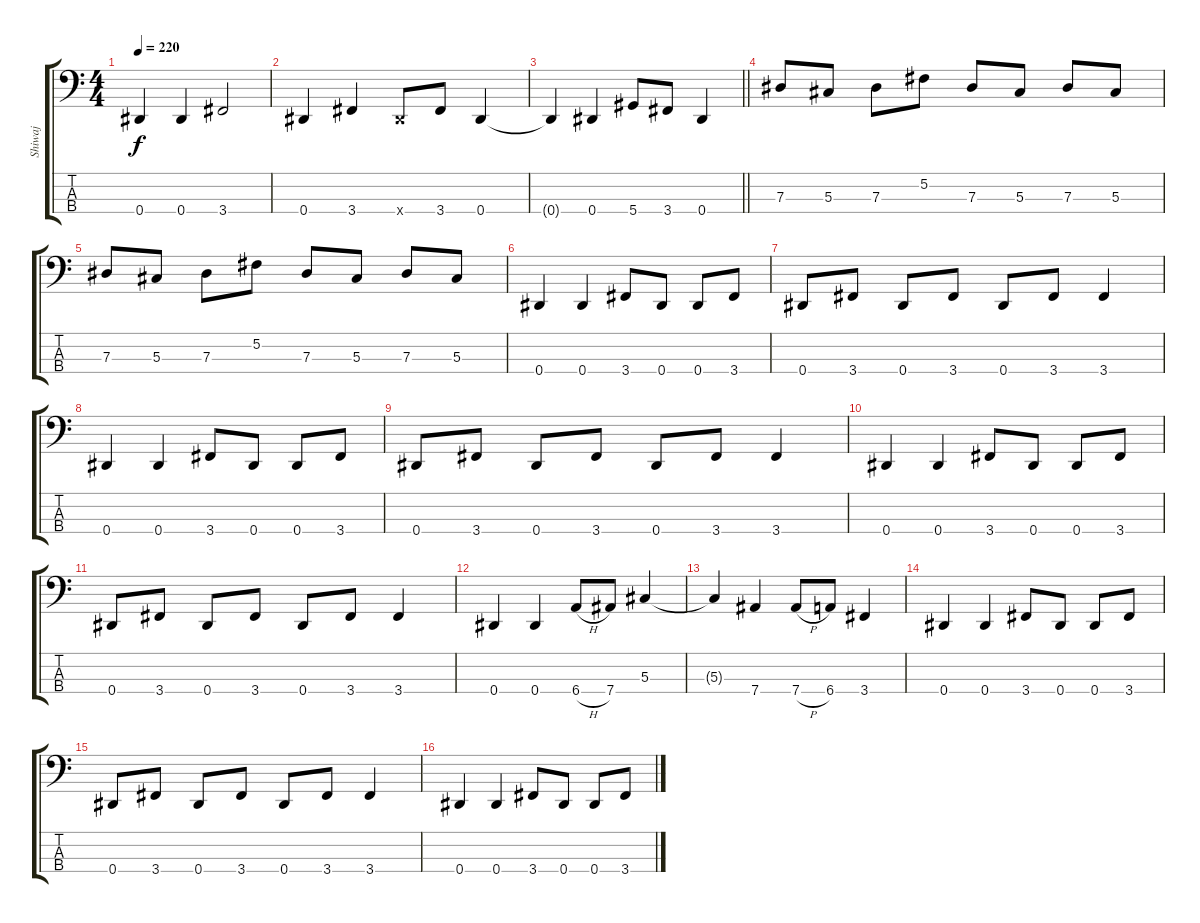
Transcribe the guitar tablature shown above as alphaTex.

\track ("Shiwaj" "Shiwaj") {instrument electricbasspick}
\staff {score tabs}
\tuning (Gb2 Db2 Ab1 Eb1) {hide}
\ts (4 4)
\tempo 220
\clef f4
\ks c
0.4{t}.4{dy f} 0.4.4 3.4.2 |
0.4.4 3.4.4 0.4{x}.8 3.4.8 0.4.4 |
\barLineRight lightlight
0.4{t}.4 0.4.4 5.4.8 3.4.8 0.4.4 |
7.3.8 5.3.8 7.3.8 5.2.8 7.3.8 5.3.8 7.3.8 5.3.8 |
7.3.8 5.3.8 7.3.8 5.2.8 7.3.8 5.3.8 7.3.8 5.3.8 |
0.4.4 0.4.4 3.4.8 0.4.8 0.4.8 3.4.8 |
0.4.8 3.4.8 0.4.8 3.4.8 0.4.8 3.4.8 3.4.4 |
0.4.4 0.4.4 3.4.8 0.4.8 0.4.8 3.4.8 |
0.4.8 3.4.8 0.4.8 3.4.8 0.4.8 3.4.8 3.4.4 |
0.4.4 0.4.4 3.4.8 0.4.8 0.4.8 3.4.8 |
0.4.8 3.4.8 0.4.8 3.4.8 0.4.8 3.4.8 3.4.4 |
0.4.4 0.4.4 6.4{h}.8 7.4.8 5.3.4 |
5.3{t}.4 7.4.4 7.4{h}.8 6.4.8 3.4.4 |
0.4.4 0.4.4 3.4.8 0.4.8 0.4.8 3.4.8 |
0.4.8 3.4.8 0.4.8 3.4.8 0.4.8 3.4.8 3.4.4 |
0.4.4 0.4.4 3.4.8 0.4.8 0.4.8 3.4.8
